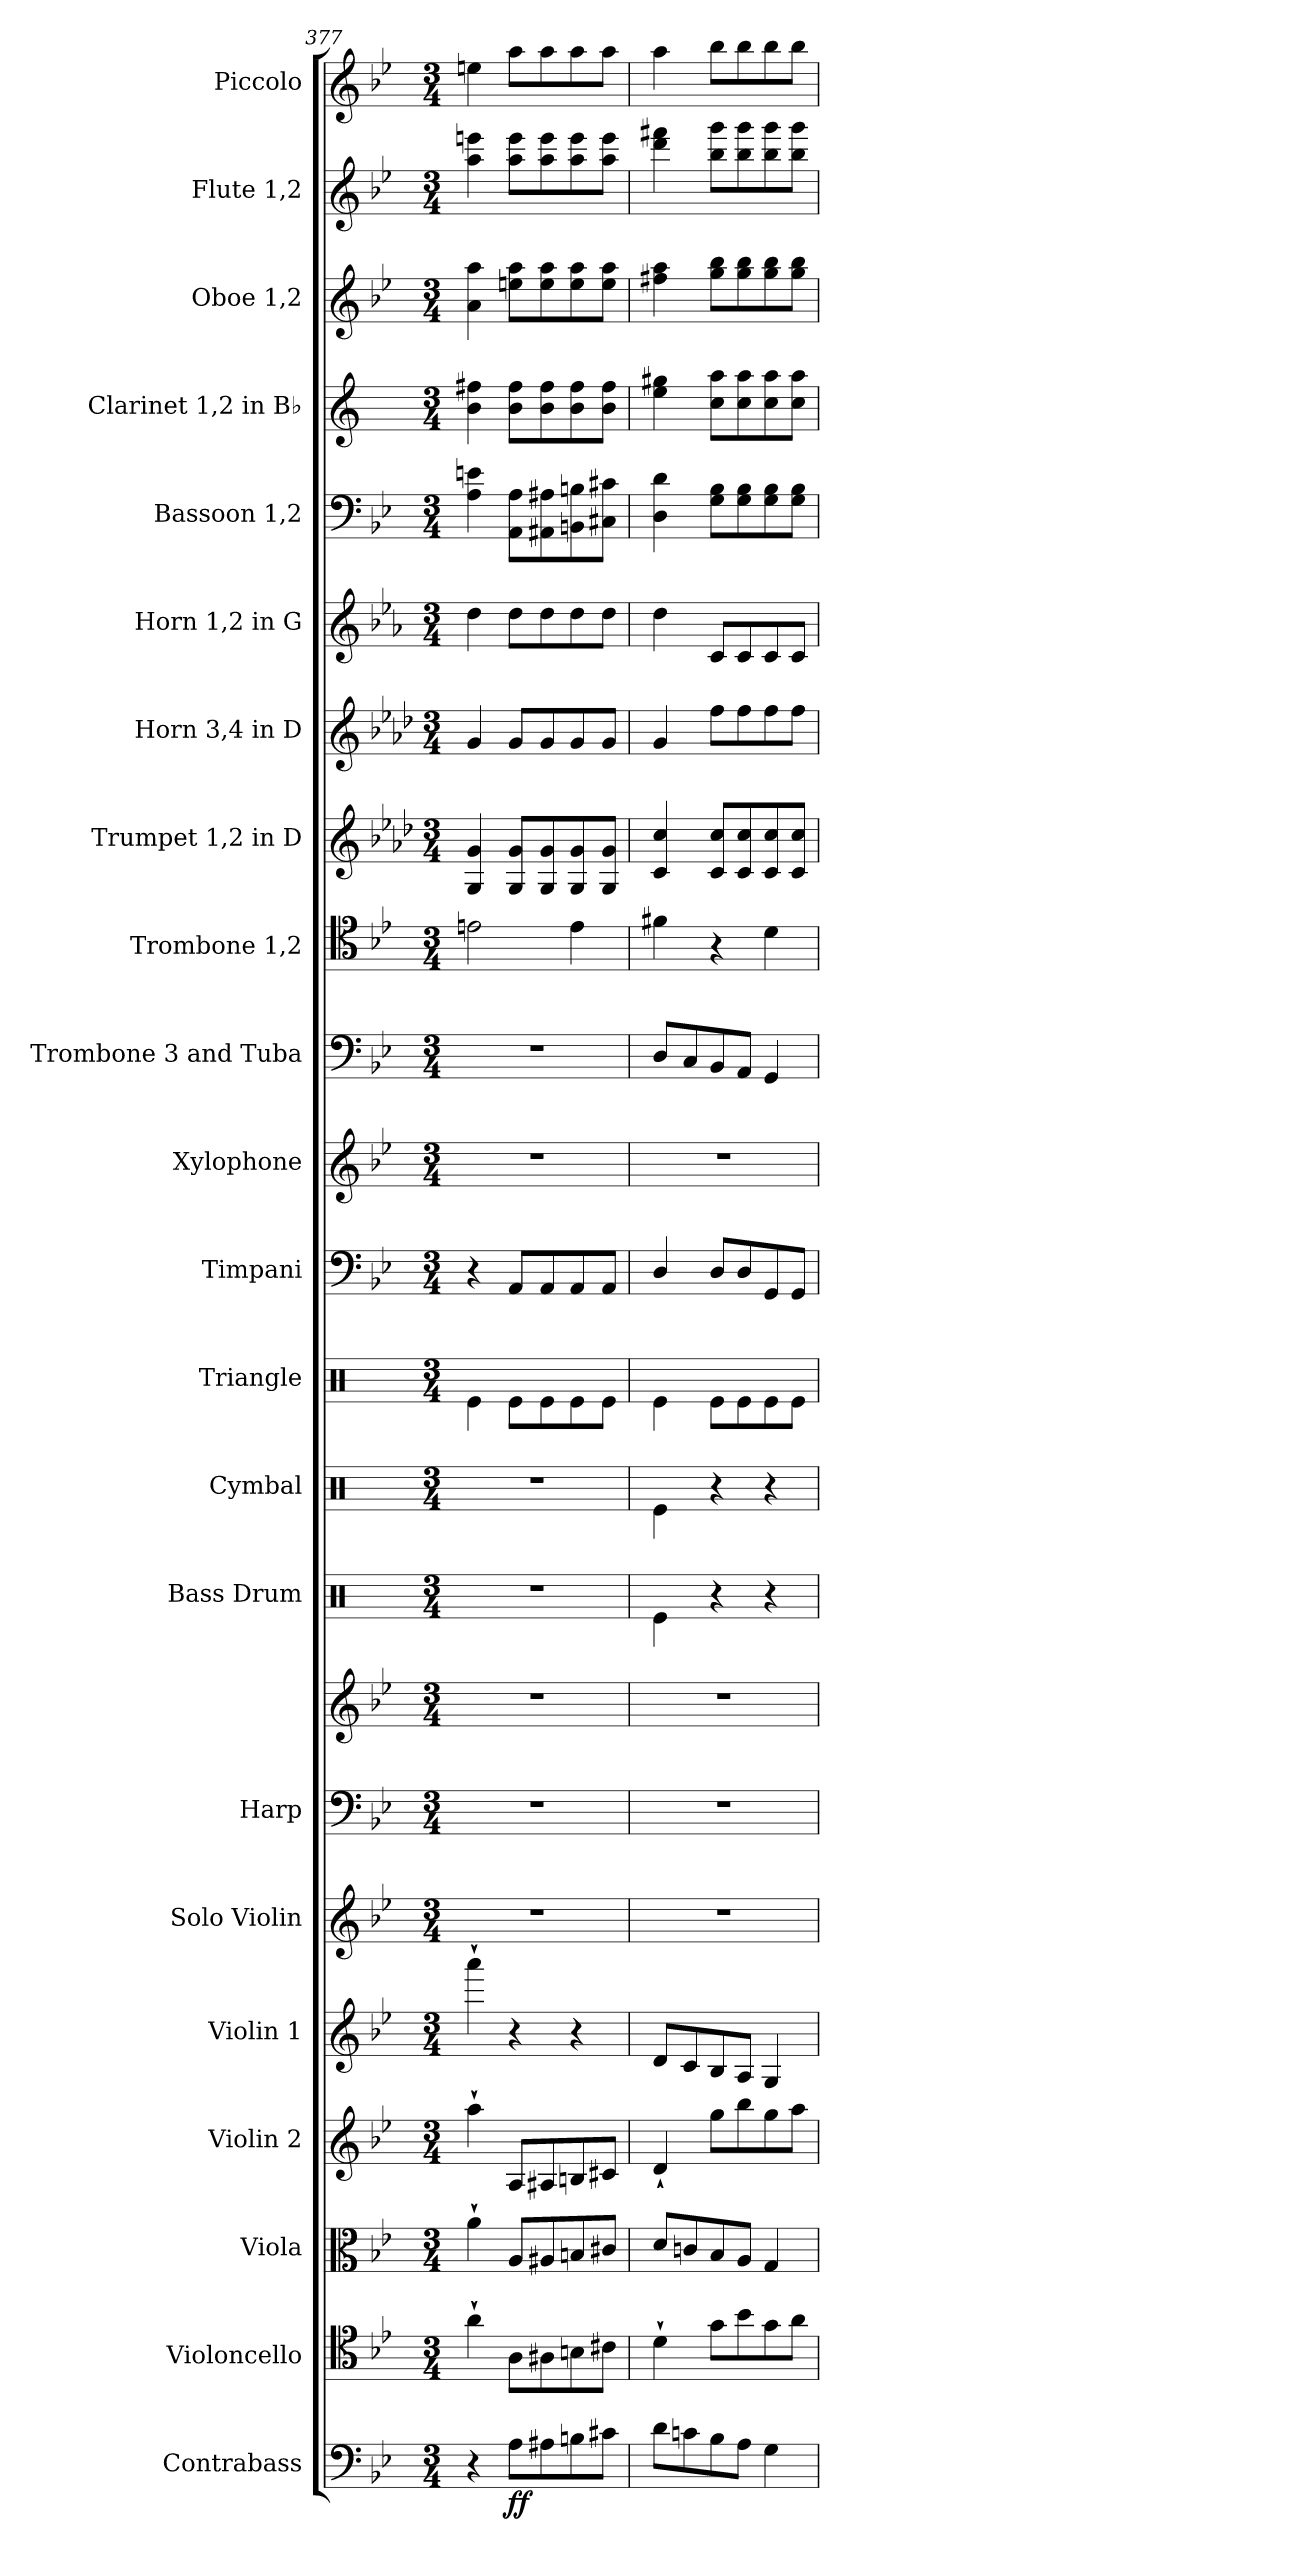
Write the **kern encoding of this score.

**kern	**dynam	**kern	**kern	**kern	**kern	**kern	**kern	**kern	**kern	**kern	**kern	**kern	**kern	**kern	**kern	**kern	**kern	**kern	**kern	**kern	**kern	**kern	**kern
*part22	*part22	*part21	*part20	*part19	*part18	*part17	*part16	*part16	*part15	*part14	*part13	*part12	*part11	*part10	*part9	*part8	*part7	*part6	*part5	*part4	*part3	*part2	*part1
*staff23	*staff23	*staff22	*staff21	*staff20	*staff19	*staff18	*staff17	*staff16	*staff15	*staff14	*staff13	*staff12	*staff11	*staff10	*staff9	*staff8	*staff7	*staff6	*staff5	*staff4	*staff3	*staff2	*staff1
*I"Contrabass	*	*I"Violoncello	*I"Viola	*I"Violin 2	*I"Violin 1	*I"Solo Violin	*I"Harp	*	*I"Bass Drum	*I"Cymbal	*I"Triangle	*I"Timpani	*I"Xylophone	*I"Trombone 3 and Tuba	*I"Trombone 1,2	*I"Trumpet 1,2 in D	*I"Horn 3,4 in D	*I"Horn 1,2 in G	*I"Bassoon 1,2	*I"Clarinet 1,2 in B♭	*I"Oboe 1,2	*I"Flute 1,2	*I"Piccolo
*I'Cb.	*	*I'Vc.	*I'Vla.	*I'Vln. 2	*I'Vln. 1	*I'Solo Vln.	*I'Hrp.	*	*I'B.D	*I'Cym.	*I'Trgl.	*I'Timp.	*I'Xyl.	*I'Tbn. 3 and Tba.	*I'Tbn. 1,2	*I'Tpt. 1,2 in D	*I'Hn. 3,4 in D	*I'Hn. 1,2 in G	*I'Bsn. 1,2	*I'Cl. 1,2 in B♭	*I'Ob. 1,2	*I'Fl. 1,2	*I'Picc.
*clefF4	*	*clefC4	*clefC3	*clefG2	*clefG2	*clefG2	*clefF4	*clefG2	*clefX	*clefX	*clefX	*clefF4	*clefG2	*clefF4	*clefC4	*clefG2	*clefG2	*clefG2	*clefF4	*clefG2	*clefG2	*clefG2	*clefG2
*ITrd7c12	*	*	*	*	*	*	*	*	*	*	*	*	*ITrd-7c-12	*	*	*ITrd-1c-2	*ITrd6c10	*ITrd3c5	*	*ITrd1c2	*	*	*ITrd-7c-12
*k[b-e-]	*	*k[b-e-]	*k[b-e-]	*k[b-e-]	*k[b-e-]	*k[b-e-]	*k[b-e-]	*k[b-e-]	*k[]	*k[]	*k[]	*k[b-e-]	*k[b-e-]	*k[b-e-]	*k[b-e-]	*k[b-e-]	*k[b-e-]	*k[b-e-]	*k[b-e-]	*k[b-e-]	*k[b-e-]	*k[b-e-]	*k[b-e-]
*M3/4	*	*M3/4	*M3/4	*M3/4	*M3/4	*M3/4	*M3/4	*M3/4	*M3/4	*M3/4	*M3/4	*M3/4	*M3/4	*M3/4	*M3/4	*M3/4	*M3/4	*M3/4	*M3/4	*M3/4	*M3/4	*M3/4	*M3/4
=377	=377	=377	=377	=377	=377	=377	=377	=377	=377	=377	=377	=377	=377	=377	=377	=377	=377	=377	=377	=377	=377	=377	=377
4r	.	4a`\	4a`\	4aa`\	4aaa`\	2.r	2.r	2.r	2.r	2.r	4Re\	4r	2.r	2.r	2en\	4A/ 4a/	4A/	4a\	4A\ 4en\	4a\ 4een\	4a\ 4aa\	4aa\ 4eeen\	4eeen\
!	!LO:DY:b	!	!	!	!	!	!	!	!	!	!	!	!	!	!	!	!	!	!	!	!	!	!
8AA\L	ff	8A\L	8A/L	8A/L	4r	.	.	.	.	.	8Re\L	8AA/L	.	.	.	8A/ 8a/L	8A/L	8a\L	8AA\ 8A\L	8a\ 8ee\L	8een\ 8aa\L	8aa\ 8eee\L	8aaa\L
8AA#X\	.	8A#X\	8A#X/	8A#X/	.	.	.	.	.	.	8Re\	8AA/	.	.	.	8A/ 8a/	8A/	8a\	8AA#X\ 8A#X\	8a\ 8ee\	8ee\ 8aa\	8aa\ 8eee\	8aaa\
8BBn\	.	8Bn\	8Bn/	8Bn/	4r	.	.	.	.	.	8Re\	8AA/	.	.	4e\	8A/ 8a/	8A/	8a\	8BBn\ 8Bn\	8a\ 8ee\	8ee\ 8aa\	8aa\ 8eee\	8aaa\
8C#X\J	.	8c#X\J	8c#X/J	8c#X/J	.	.	.	.	.	.	8Re\J	8AA/J	.	.	.	8A/ 8a/J	8A/J	8a\J	8C#X\ 8c#X\J	8a\ 8ee\J	8ee\ 8aa\J	8aa\ 8eee\J	8aaa\J
=378	=378	=378	=378	=378	=378	=378	=378	=378	=378	=378	=378	=378	=378	=378	=378	=378	=378	=378	=378	=378	=378	=378	=378
8D\L	.	4d`\	8d/L	4d`/	8d/L	2.r	2.r	2.r	4Re\	4Re\	4Re\	4D/	2.r	8D/L	4f#X\	4d/ 4dd/	4A/	4a\	4D\ 4d\	4dd\ 4ff#X\	4ff#X\ 4aa\	4ddd\ 4fff#X\	4aaa\
8Cn\	.	.	8cn/	.	8c/	.	.	.	.	.	.	.	.	8C/	.	.	.	.	.	.	.	.	.
8BB-\	.	8g\L	8B-/	8gg\L	8B-/	.	.	.	4r	4r	8Re\L	8D/L	.	8BB-/	4r	8d/ 8dd/L	8g\L	8G/L	8G\ 8B-\L	8b-\ 8gg\L	8gg\ 8bb-\L	8bb-\ 8ggg\L	8bbb-\L
8AA\J	.	8b-\	8A/J	8bb-\	8A/J	.	.	.	.	.	8Re\	8D/	.	8AA/J	.	8d/ 8dd/	8g\	8G/	8G\ 8B-\	8b-\ 8gg\	8gg\ 8bb-\	8bb-\ 8ggg\	8bbb-\
4GG\	.	8g\	4G/	8gg\	4G/	.	.	.	4r	4r	8Re\	8GG/	.	4GG/	4d\	8d/ 8dd/	8g\	8G/	8G\ 8B-\	8b-\ 8gg\	8gg\ 8bb-\	8bb-\ 8ggg\	8bbb-\
.	.	8a\J	.	8aa\J	.	.	.	.	.	.	8Re\J	8GG/J	.	.	.	8d/ 8dd/J	8g\J	8G/J	8G\ 8B-\J	8b-\ 8gg\J	8gg\ 8bb-\J	8bb-\ 8ggg\J	8bbb-\J
=	=	=	=	=	=	=	=	=	=	=	=	=	=	=	=	=	=	=	=	=	=	=	=
*-	*-	*-	*-	*-	*-	*-	*-	*-	*-	*-	*-	*-	*-	*-	*-	*-	*-	*-	*-	*-	*-	*-	*-
